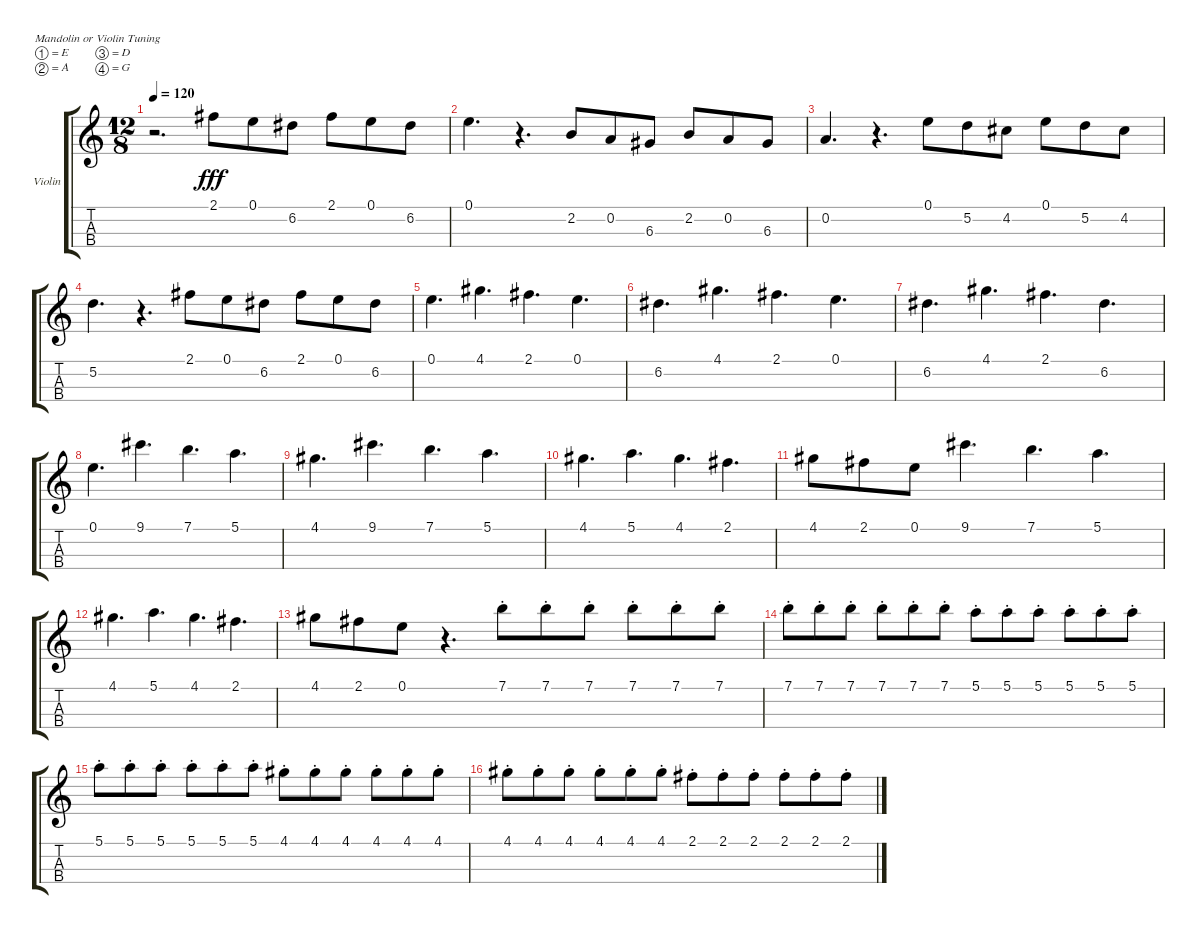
\defaultSystemsLayout 4
\bracketExtendMode groupsimilarinstruments
\firstSystemTrackNameOrientation horizontal
\otherSystemsTrackNameOrientation horizontal
\track ("Violin" "Violin") {instrument violin}
\staff {score tabs}
\tuning (E5 A4 D4 G3)
\ts (12 8)
\tempo 120
\clef g2
\ks c
r.2{d dy fff} 2.1.8 0.1.8 6.2.8 2.1.8 0.1.8 6.2.8 |
0.1.4{d} r.4{d} 2.2.8 0.2.8 6.3.8 2.2.8 0.2.8 6.3.8 |
0.2.4{d} r.4{d} 0.1.8 5.2.8 4.2.8 0.1.8 5.2.8 4.2.8 |
5.2.4{d} r.4{d} 2.1.8 0.1.8 6.2.8 2.1.8 0.1.8 6.2.8 |
0.1.4{d} 4.1.4{d} 2.1.4{d} 0.1.4{d} |
6.2.4{d} 4.1.4{d} 2.1.4{d} 0.1.4{d} |
6.2.4{d} 4.1.4{d} 2.1.4{d} 6.2.4{d} |
0.1.4{d} 9.1.4{d} 7.1.4{d} 5.1.4{d} |
4.1.4{d} 9.1.4{d} 7.1.4{d} 5.1.4{d} |
4.1.4{d} 5.1.4{d} 4.1.4{d} 2.1.4{d} |
4.1.8 2.1.8 0.1.8 9.1.4{d} 7.1.4{d} 5.1.4{d} |
4.1.4{d} 5.1.4{d} 4.1.4{d} 2.1.4{d} |
4.1.8 2.1.8 0.1.8 r.4{d} 7.1{st}.8 7.1{st}.8 7.1{st}.8 7.1{st}.8 7.1{st}.8 7.1{st}.8 |
7.1{st}.8 7.1{st}.8 7.1{st}.8 7.1{st}.8 7.1{st}.8 7.1{st}.8 5.1{st}.8 5.1{st}.8 5.1{st}.8 5.1{st}.8 5.1{st}.8 5.1{st}.8 |
5.1{st}.8 5.1{st}.8 5.1{st}.8 5.1{st}.8 5.1{st}.8 5.1{st}.8 4.1{st}.8 4.1{st}.8 4.1{st}.8 4.1{st}.8 4.1{st}.8 4.1{st}.8 |
4.1{st}.8 4.1{st}.8 4.1{st}.8 4.1{st}.8 4.1{st}.8 4.1{st}.8 2.1{st}.8 2.1{st}.8 2.1{st}.8 2.1{st}.8 2.1{st}.8 2.1{st}.8
